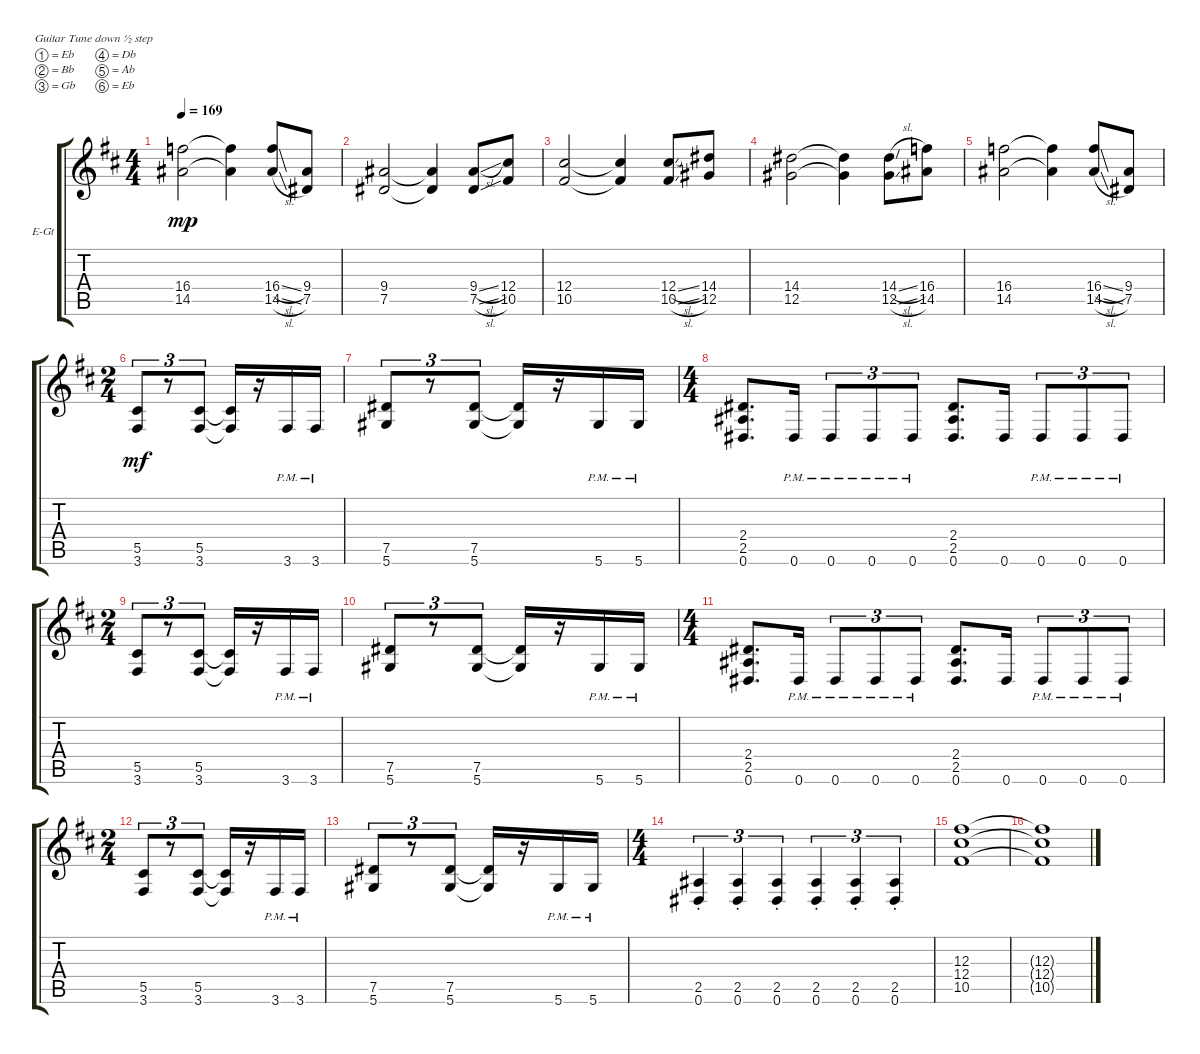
\defaultSystemsLayout 4
\bracketExtendMode groupsimilarinstruments
\firstSystemTrackNameOrientation horizontal
\otherSystemsTrackNameOrientation horizontal
\track ("Electric Guitar (Manuel Legarda)" "E-Gt") {instrument distortionguitar}
\staff {score tabs}
\tuning (Eb4 Bb3 Gb3 Db3 Ab2 Eb2)
\ts (4 4)
\tempo 169
\clef g2
\ks bminor
(16.4 14.5).2{dy mp} (14.5{t} 16.4{t}).4 (16.4{sl} 14.5{sl}).8 (7.5 9.4).8 |
(7.5 9.4).2 (9.4{t} 7.5{t}).4 (7.5{sl} 9.4{sl}).8 (10.5 12.4).8 |
(10.5 12.4).2 (12.4{t} 10.5{t}).4 (10.5{sl} 12.4{sl}).8 (14.4 12.5).8 |
(12.5 14.4).2 (14.4{t} 12.5{t}).4 (12.5{sl} 14.4{sl}).8 (14.5 16.4).8 |
(16.4 14.5).2 (14.5{t} 16.4{t}).4 (16.4{sl} 14.5{sl}).8 (7.5 9.4).8 |
\ts (2 4)
(3.6 5.5).8{tu (3 2) dy mf} r.8{tu (3 2)} (5.5 3.6).8{tu (3 2)} (3.6{t} 5.5{t}).16 r.16 3.6{pm}.16 3.6{pm}.16 |
(5.6 7.5).8{tu (3 2)} r.8{tu (3 2)} (7.5 5.6).8{tu (3 2)} (7.5{t} 5.6{t}).16 r.16 5.6{pm}.16 5.6{pm}.16 |
\ts (4 4)
(0.6 2.5 2.4).8{d} 0.6{pm}.16 0.6{pm}.8{tu (3 2)} 0.6{pm}.8{tu (3 2)} 0.6{pm}.8{tu (3 2)} (0.6 2.5 2.4).8{d} 0.6.16 0.6{pm}.8{tu (3 2)} 0.6{pm}.8{tu (3 2)} 0.6{pm}.8{tu (3 2)} |
\ts (2 4)
(3.6 5.5).8{tu (3 2)} r.8{tu (3 2)} (5.5 3.6).8{tu (3 2)} (3.6{t} 5.5{t}).16 r.16 3.6{pm}.16 3.6{pm}.16 |
(5.6 7.5).8{tu (3 2)} r.8{tu (3 2)} (7.5 5.6).8{tu (3 2)} (7.5{t} 5.6{t}).16 r.16 5.6{pm}.16 5.6{pm}.16 |
\ts (4 4)
(0.6 2.5 2.4).8{d} 0.6{pm}.16 0.6{pm}.8{tu (3 2)} 0.6{pm}.8{tu (3 2)} 0.6{pm}.8{tu (3 2)} (0.6 2.5 2.4).8{d} 0.6.16 0.6{pm}.8{tu (3 2)} 0.6{pm}.8{tu (3 2)} 0.6{pm}.8{tu (3 2)} |
\ts (2 4)
(3.6 5.5).8{tu (3 2)} r.8{tu (3 2)} (5.5 3.6).8{tu (3 2)} (3.6{t} 5.5{t}).16 r.16 3.6{pm}.16 3.6{pm}.16 |
(5.6 7.5).8{tu (3 2)} r.8{tu (3 2)} (7.5 5.6).8{tu (3 2)} (7.5{t} 5.6{t}).16 r.16 5.6{pm}.16 5.6{pm}.16 |
\ts (4 4)
(0.6{st} 2.5{st}).4{tu (3 2)} (0.6{st} 2.5{st}).4{tu (3 2)} (0.6{st} 2.5{st}).4{tu (3 2)} (0.6{st} 2.5{st}).4{tu (3 2)} (0.6{st} 2.5{st}).4{tu (3 2)} (0.6{st} 2.5).4{tu (3 2)} |
(10.5 12.4 12.3).1 |
(12.3{t} 12.4{t} 10.5{t}).1
